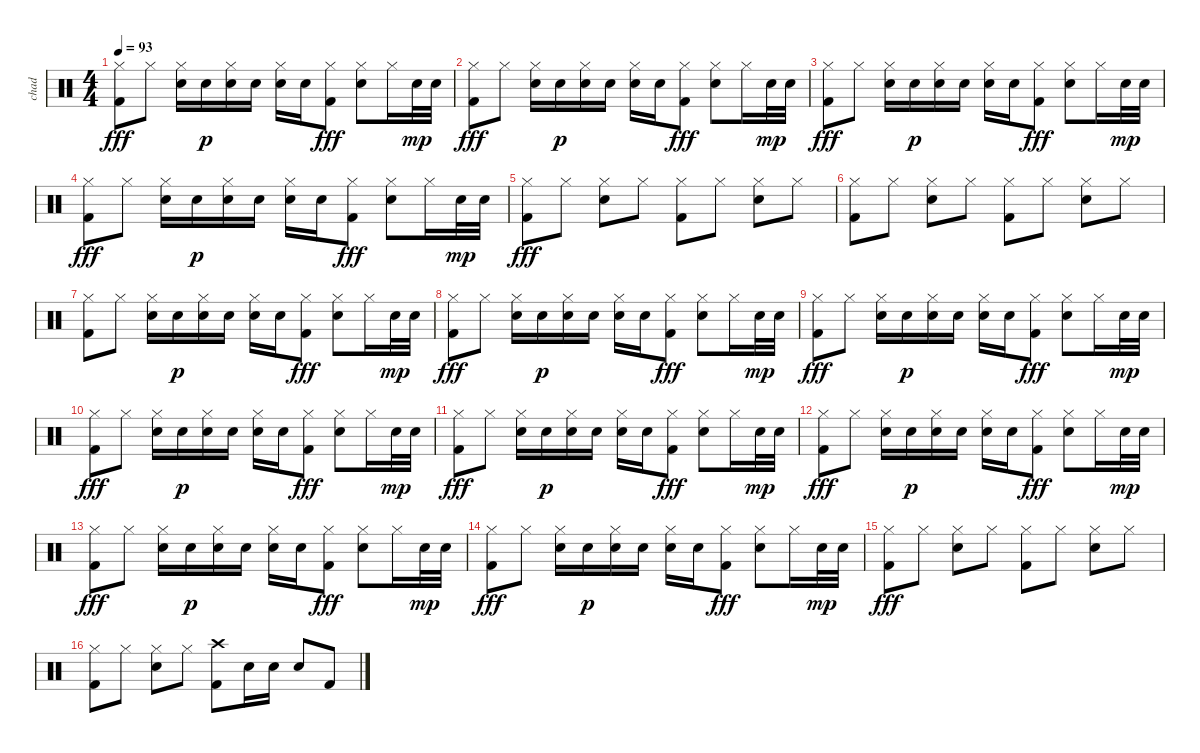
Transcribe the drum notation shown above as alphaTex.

\track ("chad" "chad") {instrument percussion}
\staff {score}
\articulation defaults
\ts (4 4)
\tempo 93
\clef neutral
\ks c
("Hi-Hat (closed)" "Kick (hit) 2").8{dy fff} "Hi-Hat (closed)".8 ("Hi-Hat (closed)" "Electric Snare (hit)").16 "Electric Snare (hit)".16{dy p} ("Hi-Hat (closed)" "Electric Snare (hit)").16 "Electric Snare (hit)".16 ("Hi-Hat (closed)" "Electric Snare (hit)").16 "Electric Snare (hit)".16 ("Hi-Hat (closed)" "Kick (hit) 2").8{dy fff} ("Hi-Hat (closed)" "Electric Snare (hit)").8 "Hi-Hat (closed)".16 "Electric Snare (hit)".32{dy mp} "Electric Snare (hit)".32 |
("Hi-Hat (closed)" "Kick (hit) 2").8{dy fff} "Hi-Hat (closed)".8 ("Hi-Hat (closed)" "Electric Snare (hit)").16 "Electric Snare (hit)".16{dy p} ("Hi-Hat (closed)" "Electric Snare (hit)").16 "Electric Snare (hit)".16 ("Hi-Hat (closed)" "Electric Snare (hit)").16 "Electric Snare (hit)".16 ("Hi-Hat (closed)" "Kick (hit) 2").8{dy fff} ("Hi-Hat (closed)" "Electric Snare (hit)").8 "Hi-Hat (closed)".16 "Electric Snare (hit)".32{dy mp} "Electric Snare (hit)".32 |
("Hi-Hat (closed)" "Kick (hit) 2").8{dy fff} "Hi-Hat (closed)".8 ("Hi-Hat (closed)" "Electric Snare (hit)").16 "Electric Snare (hit)".16{dy p} ("Hi-Hat (closed)" "Electric Snare (hit)").16 "Electric Snare (hit)".16 ("Hi-Hat (closed)" "Electric Snare (hit)").16 "Electric Snare (hit)".16 ("Hi-Hat (closed)" "Kick (hit) 2").8{dy fff} ("Hi-Hat (closed)" "Electric Snare (hit)").8 "Hi-Hat (closed)".16 "Electric Snare (hit)".32{dy mp} "Electric Snare (hit)".32 |
("Hi-Hat (closed)" "Kick (hit) 2").8{dy fff} "Hi-Hat (closed)".8 ("Hi-Hat (closed)" "Electric Snare (hit)").16 "Electric Snare (hit)".16{dy p} ("Hi-Hat (closed)" "Electric Snare (hit)").16 "Electric Snare (hit)".16 ("Hi-Hat (closed)" "Electric Snare (hit)").16 "Electric Snare (hit)".16 ("Hi-Hat (closed)" "Kick (hit) 2").8{dy fff} ("Hi-Hat (closed)" "Electric Snare (hit)").8 "Hi-Hat (closed)".16 "Electric Snare (hit)".32{dy mp} "Electric Snare (hit)".32 |
("Hi-Hat (closed)" "Kick (hit) 2").8{dy fff} "Hi-Hat (closed)".8 ("Hi-Hat (closed)" "Electric Snare (hit)").8 "Hi-Hat (closed)".8 ("Hi-Hat (closed)" "Kick (hit) 2").8 "Hi-Hat (closed)".8 ("Hi-Hat (closed)" "Electric Snare (hit)").8 "Hi-Hat (closed)".8 |
("Hi-Hat (closed)" "Kick (hit) 2").8 "Hi-Hat (closed)".8 ("Hi-Hat (closed)" "Electric Snare (hit)").8 "Hi-Hat (closed)".8 ("Hi-Hat (closed)" "Kick (hit) 2").8 "Hi-Hat (closed)".8 ("Hi-Hat (closed)" "Electric Snare (hit)").8 "Hi-Hat (closed)".8 |
("Hi-Hat (closed)" "Kick (hit) 2").8 "Hi-Hat (closed)".8 ("Hi-Hat (closed)" "Electric Snare (hit)").16 "Electric Snare (hit)".16{dy p} ("Hi-Hat (closed)" "Electric Snare (hit)").16 "Electric Snare (hit)".16 ("Hi-Hat (closed)" "Electric Snare (hit)").16 "Electric Snare (hit)".16 ("Hi-Hat (closed)" "Kick (hit) 2").8{dy fff} ("Hi-Hat (closed)" "Electric Snare (hit)").8 "Hi-Hat (closed)".16 "Electric Snare (hit)".32{dy mp} "Electric Snare (hit)".32 |
("Hi-Hat (closed)" "Kick (hit) 2").8{dy fff} "Hi-Hat (closed)".8 ("Hi-Hat (closed)" "Electric Snare (hit)").16 "Electric Snare (hit)".16{dy p} ("Hi-Hat (closed)" "Electric Snare (hit)").16 "Electric Snare (hit)".16 ("Hi-Hat (closed)" "Electric Snare (hit)").16 "Electric Snare (hit)".16 ("Hi-Hat (closed)" "Kick (hit) 2").8{dy fff} ("Hi-Hat (closed)" "Electric Snare (hit)").8 "Hi-Hat (closed)".16 "Electric Snare (hit)".32{dy mp} "Electric Snare (hit)".32 |
("Hi-Hat (closed)" "Kick (hit) 2").8{dy fff} "Hi-Hat (closed)".8 ("Hi-Hat (closed)" "Electric Snare (hit)").16 "Electric Snare (hit)".16{dy p} ("Hi-Hat (closed)" "Electric Snare (hit)").16 "Electric Snare (hit)".16 ("Hi-Hat (closed)" "Electric Snare (hit)").16 "Electric Snare (hit)".16 ("Hi-Hat (closed)" "Kick (hit) 2").8{dy fff} ("Hi-Hat (closed)" "Electric Snare (hit)").8 "Hi-Hat (closed)".16 "Electric Snare (hit)".32{dy mp} "Electric Snare (hit)".32 |
("Hi-Hat (closed)" "Kick (hit) 2").8{dy fff} "Hi-Hat (closed)".8 ("Hi-Hat (closed)" "Electric Snare (hit)").16 "Electric Snare (hit)".16{dy p} ("Hi-Hat (closed)" "Electric Snare (hit)").16 "Electric Snare (hit)".16 ("Hi-Hat (closed)" "Electric Snare (hit)").16 "Electric Snare (hit)".16 ("Hi-Hat (closed)" "Kick (hit) 2").8{dy fff} ("Hi-Hat (closed)" "Electric Snare (hit)").8 "Hi-Hat (closed)".16 "Electric Snare (hit)".32{dy mp} "Electric Snare (hit)".32 |
("Hi-Hat (closed)" "Kick (hit) 2").8{dy fff} "Hi-Hat (closed)".8 ("Hi-Hat (closed)" "Electric Snare (hit)").16 "Electric Snare (hit)".16{dy p} ("Hi-Hat (closed)" "Electric Snare (hit)").16 "Electric Snare (hit)".16 ("Hi-Hat (closed)" "Electric Snare (hit)").16 "Electric Snare (hit)".16 ("Hi-Hat (closed)" "Kick (hit) 2").8{dy fff} ("Hi-Hat (closed)" "Electric Snare (hit)").8 "Hi-Hat (closed)".16 "Electric Snare (hit)".32{dy mp} "Electric Snare (hit)".32 |
("Hi-Hat (closed)" "Kick (hit) 2").8{dy fff} "Hi-Hat (closed)".8 ("Hi-Hat (closed)" "Electric Snare (hit)").16 "Electric Snare (hit)".16{dy p} ("Hi-Hat (closed)" "Electric Snare (hit)").16 "Electric Snare (hit)".16 ("Hi-Hat (closed)" "Electric Snare (hit)").16 "Electric Snare (hit)".16 ("Hi-Hat (closed)" "Kick (hit) 2").8{dy fff} ("Hi-Hat (closed)" "Electric Snare (hit)").8 "Hi-Hat (closed)".16 "Electric Snare (hit)".32{dy mp} "Electric Snare (hit)".32 |
("Hi-Hat (closed)" "Kick (hit) 2").8{dy fff} "Hi-Hat (closed)".8 ("Hi-Hat (closed)" "Electric Snare (hit)").16 "Electric Snare (hit)".16{dy p} ("Hi-Hat (closed)" "Electric Snare (hit)").16 "Electric Snare (hit)".16 ("Hi-Hat (closed)" "Electric Snare (hit)").16 "Electric Snare (hit)".16 ("Hi-Hat (closed)" "Kick (hit) 2").8{dy fff} ("Hi-Hat (closed)" "Electric Snare (hit)").8 "Hi-Hat (closed)".16 "Electric Snare (hit)".32{dy mp} "Electric Snare (hit)".32 |
("Hi-Hat (closed)" "Kick (hit) 2").8{dy fff} "Hi-Hat (closed)".8 ("Hi-Hat (closed)" "Electric Snare (hit)").16 "Electric Snare (hit)".16{dy p} ("Hi-Hat (closed)" "Electric Snare (hit)").16 "Electric Snare (hit)".16 ("Hi-Hat (closed)" "Electric Snare (hit)").16 "Electric Snare (hit)".16 ("Hi-Hat (closed)" "Kick (hit) 2").8{dy fff} ("Hi-Hat (closed)" "Electric Snare (hit)").8 "Hi-Hat (closed)".16 "Electric Snare (hit)".32{dy mp} "Electric Snare (hit)".32 |
("Hi-Hat (closed)" "Kick (hit) 2").8{dy fff} "Hi-Hat (closed)".8 ("Hi-Hat (closed)" "Electric Snare (hit)").8 "Hi-Hat (closed)".8 ("Hi-Hat (closed)" "Kick (hit) 2").8 "Hi-Hat (closed)".8 ("Hi-Hat (closed)" "Electric Snare (hit)").8 "Hi-Hat (closed)".8 |
("Hi-Hat (closed)" "Kick (hit) 2").8 "Hi-Hat (closed)".8 ("Hi-Hat (closed)" "Electric Snare (hit)").8 "Hi-Hat (closed)".8 ("Crash high (hit)" "Kick (hit) 2").8 "Electric Snare (hit)".16 "Electric Snare (hit)".16 "Electric Snare (hit)".8 "Kick (hit) 2".8
